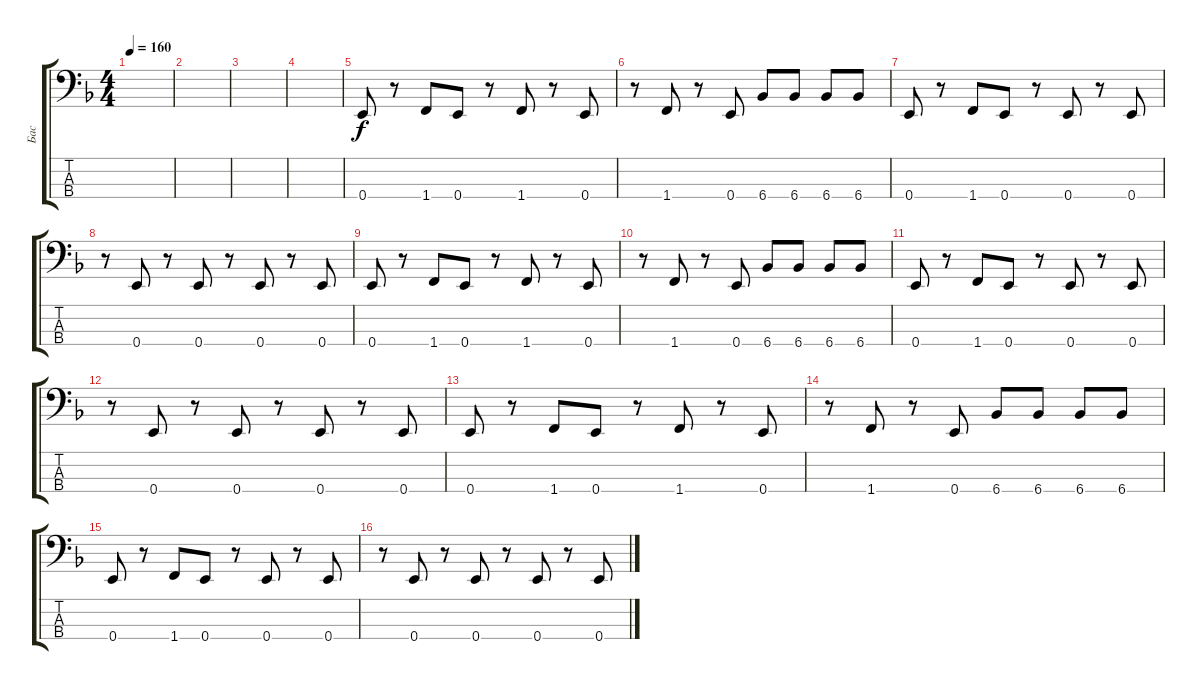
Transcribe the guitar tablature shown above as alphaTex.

\track ("Бас" "Бас") {instrument electricbassfinger}
\staff {score tabs}
\tuning (G2 D2 A1 E1) {hide}
\ts (4 4)
\tempo 160
\clef f4
\ks dminor
|
|
|
|
0.4.8 r.8 1.4.8 0.4.8 r.8 1.4.8 r.8 0.4.8 |
r.8 1.4.8 r.8 0.4.8 6.4.8 6.4.8 6.4.8 6.4.8 |
0.4.8 r.8 1.4.8 0.4.8 r.8 0.4.8 r.8 0.4.8 |
r.8 0.4.8 r.8 0.4.8 r.8 0.4.8 r.8 0.4.8 |
0.4.8 r.8 1.4.8 0.4.8 r.8 1.4.8 r.8 0.4.8 |
r.8 1.4.8 r.8 0.4.8 6.4.8 6.4.8 6.4.8 6.4.8 |
0.4.8 r.8 1.4.8 0.4.8 r.8 0.4.8 r.8 0.4.8 |
r.8 0.4.8 r.8 0.4.8 r.8 0.4.8 r.8 0.4.8 |
0.4.8 r.8 1.4.8 0.4.8 r.8 1.4.8 r.8 0.4.8 |
r.8 1.4.8 r.8 0.4.8 6.4.8 6.4.8 6.4.8 6.4.8 |
0.4.8 r.8 1.4.8 0.4.8 r.8 0.4.8 r.8 0.4.8 |
r.8 0.4.8 r.8 0.4.8 r.8 0.4.8 r.8 0.4.8
